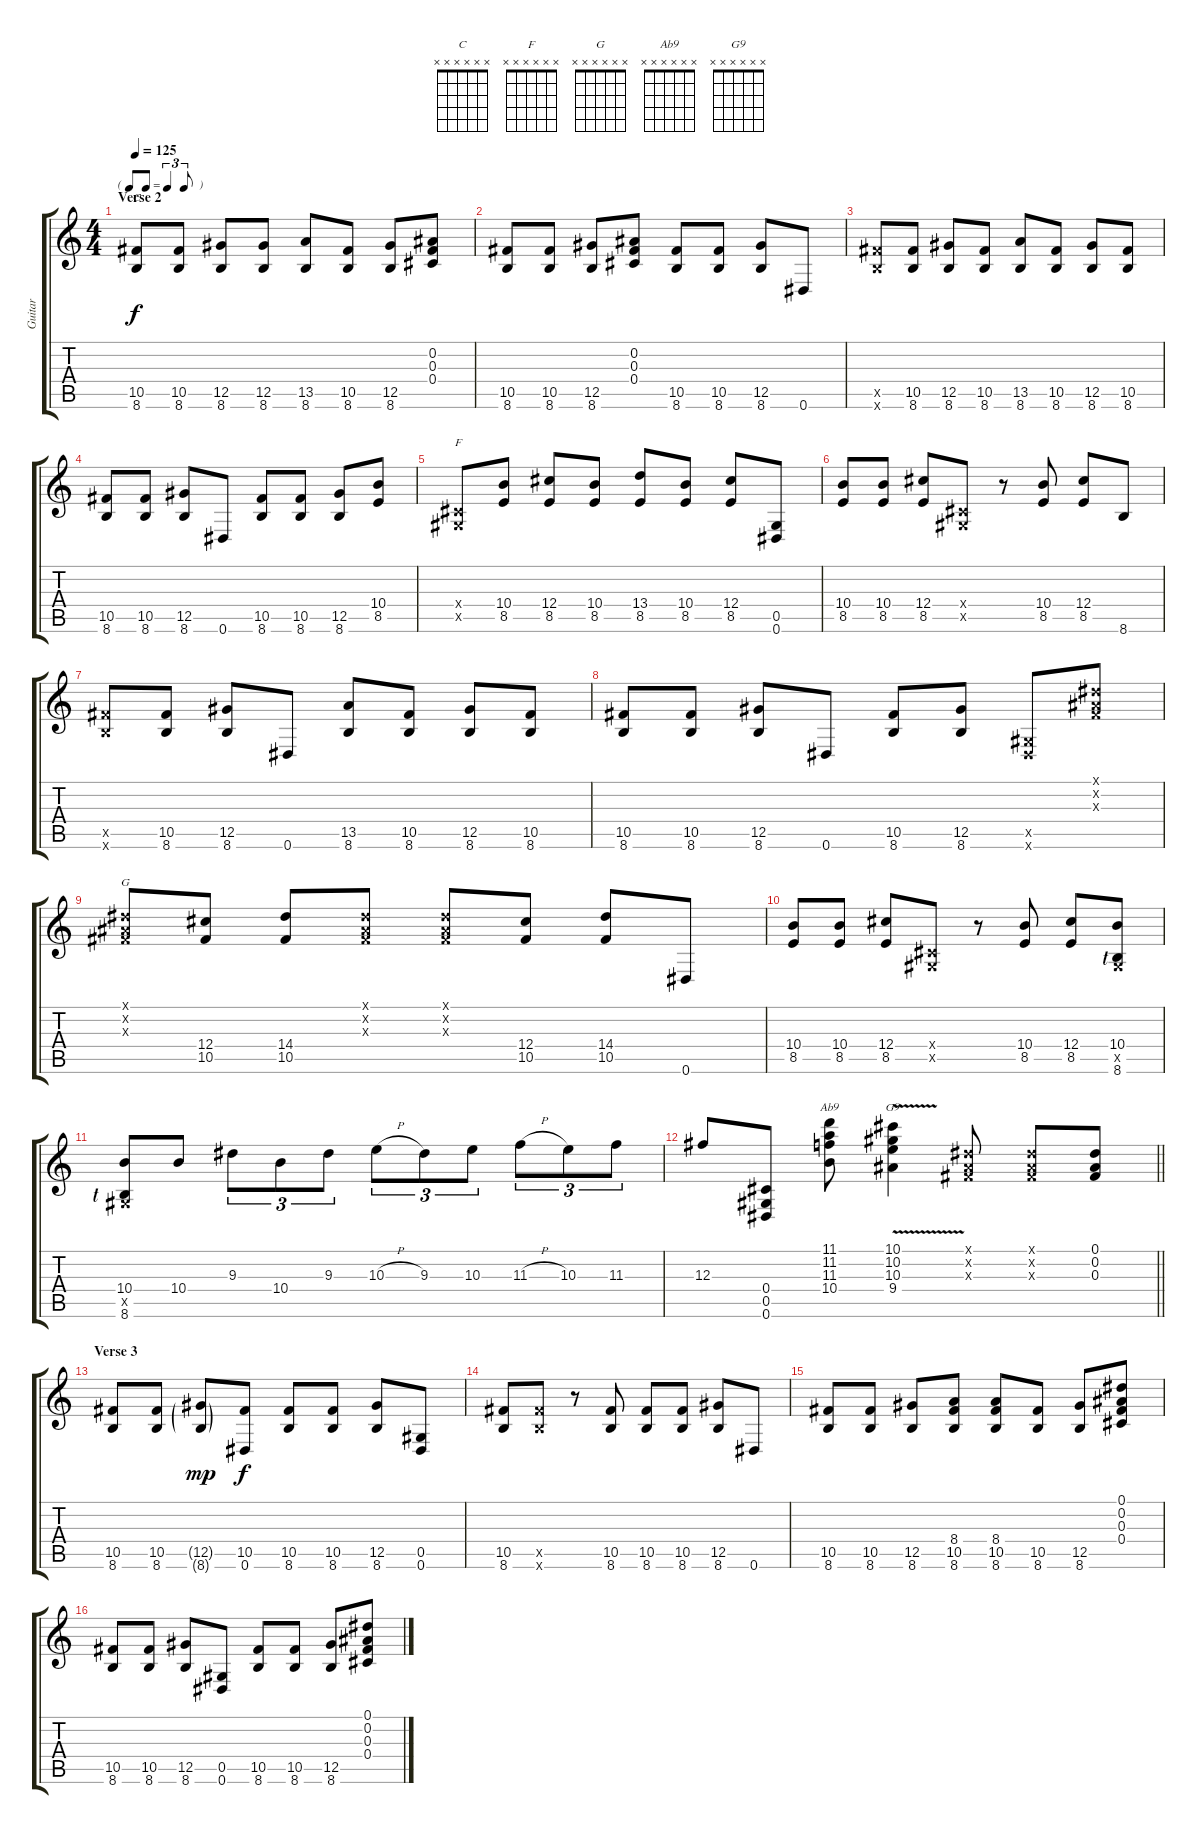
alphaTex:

\track ("Guitar" "Guitar") {instrument overdrivenguitar}
\staff {score tabs}
\tuning (Eb4 Bb3 Gb3 Db3 Ab2 Eb2) {hide}
\chord ("C" x x x x x x)
\chord ("F" x x x x x x)
\chord ("G" x x x x x x)
\chord ("Ab9" x x x x x x)
\chord ("G9" x x x x x x)
\ts (4 4)
\tf triplet8th
\section ("" "Verse 2")
\tempo 125
\clef g2
\ks c
(10.5 8.6).8{ch "C" dy f} (10.5 8.6).8 (12.5 8.6).8 (12.5 8.6).8 (13.5 8.6).8 (10.5 8.6).8 (12.5 8.6).8 (0.2 0.3 0.4).8 |
(10.5 8.6).8 (10.5 8.6).8 (12.5 8.6).8 (0.2 0.3 0.4).8 (10.5 8.6).8 (10.5 8.6).8 (12.5 8.6).8 0.6.8 |
(10.5{x} 8.6{x}).8 (10.5 8.6).8 (12.5 8.6).8 (10.5 8.6).8 (13.5 8.6).8 (10.5 8.6).8 (12.5 8.6).8 (10.5 8.6).8 |
(10.5 8.6).8 (10.5 8.6).8 (12.5 8.6).8 0.6.8 (10.5 8.6).8 (10.5 8.6).8 (12.5 8.6).8 (10.4 8.5).8 |
(0.4{x} 0.5{x}).8{ch "F"} (10.4 8.5).8 (12.4 8.5).8 (10.4 8.5).8 (13.4 8.5).8 (10.4 8.5).8 (12.4 8.5).8 (0.5 0.6).8 |
(10.4 8.5).8 (10.4 8.5).8 (12.4 8.5).8 (0.4{x} 0.5{x}).8 r.8 (10.4 8.5).8 (12.4 8.5).8 8.6.8 |
(10.5{x} 8.6{x}).8 (10.5 8.6).8 (12.5 8.6).8 0.6.8 (13.5 8.6).8 (10.5 8.6).8 (12.5 8.6).8 (10.5 8.6).8 |
(10.5 8.6).8 (10.5 8.6).8 (12.5 8.6).8 0.6.8 (10.5 8.6).8 (12.5 8.6).8 (0.5{x} 0.6{x}).8 (0.1{x} 0.2{x} 0.3{x}).8 |
(0.1{x} 0.2{x} 0.3{x}).8{ch "G"} (12.4 10.5).8 (14.4 10.5).8 (0.1{x} 0.2{x} 0.3{x}).8 (0.1{x} 0.2{x} 0.3{x}).8 (12.4 10.5).8 (14.4 10.5).8 0.6.8 |
(10.4 8.5).8 (10.4 8.5).8 (12.4 8.5).8 (0.4{x} 0.5{x}).8 r.8 (10.4 8.5).8 (12.4 8.5).8 (10.4 0.5{x} 8.6{lf 1}).8 |
(10.4 0.5{x} 8.6{lf 1}).8 10.4.8 9.3.8{tu (3 2)} 10.4.8{tu (3 2)} 9.3.8{tu (3 2)} 10.3{h}.8{tu (3 2)} 9.3.8{tu (3 2)} 10.3.8{tu (3 2)} 11.3{h}.8{tu (3 2)} 10.3.8{tu (3 2)} 11.3.8{tu (3 2)} |
\barLineRight lightlight
12.3.8 (0.4 0.5 0.6).8 (11.1 11.2 11.3 10.4).8{ch "Ab9"} (10.1{v} 10.2{v} 10.3{v} 9.4{v}).4{ch "G9"} (0.1{x} 0.2{x} 0.3{x}).8 (0.1{x} 0.2{x} 0.3{x}).8 (0.1 0.2 0.3).8 |
\section ("" "Verse 3")
(10.5 8.6).8 (10.5 8.6).8 (12.5{g} 8.6{g}).8{dy mp} (10.5 0.6).8{dy f} (10.5 8.6).8 (10.5 8.6).8 (12.5 8.6).8 (0.5 0.6).8 |
(10.5 8.6).8 (10.5{x} 8.6{x}).8 r.8 (10.5 8.6).8 (10.5 8.6).8 (10.5 8.6).8 (12.5 8.6).8 0.6.8 |
(10.5 8.6).8 (10.5 8.6).8 (12.5 8.6).8 (8.4 10.5 8.6).8 (8.4 10.5 8.6).8 (10.5 8.6).8 (12.5 8.6).8 (0.1 0.2 0.3 0.4).8 |
(10.5 8.6).8 (10.5 8.6).8 (12.5 8.6).8 (0.5 0.6).8 (10.5 8.6).8 (10.5 8.6).8 (12.5 8.6).8 (0.1 0.2 0.3 0.4).8
